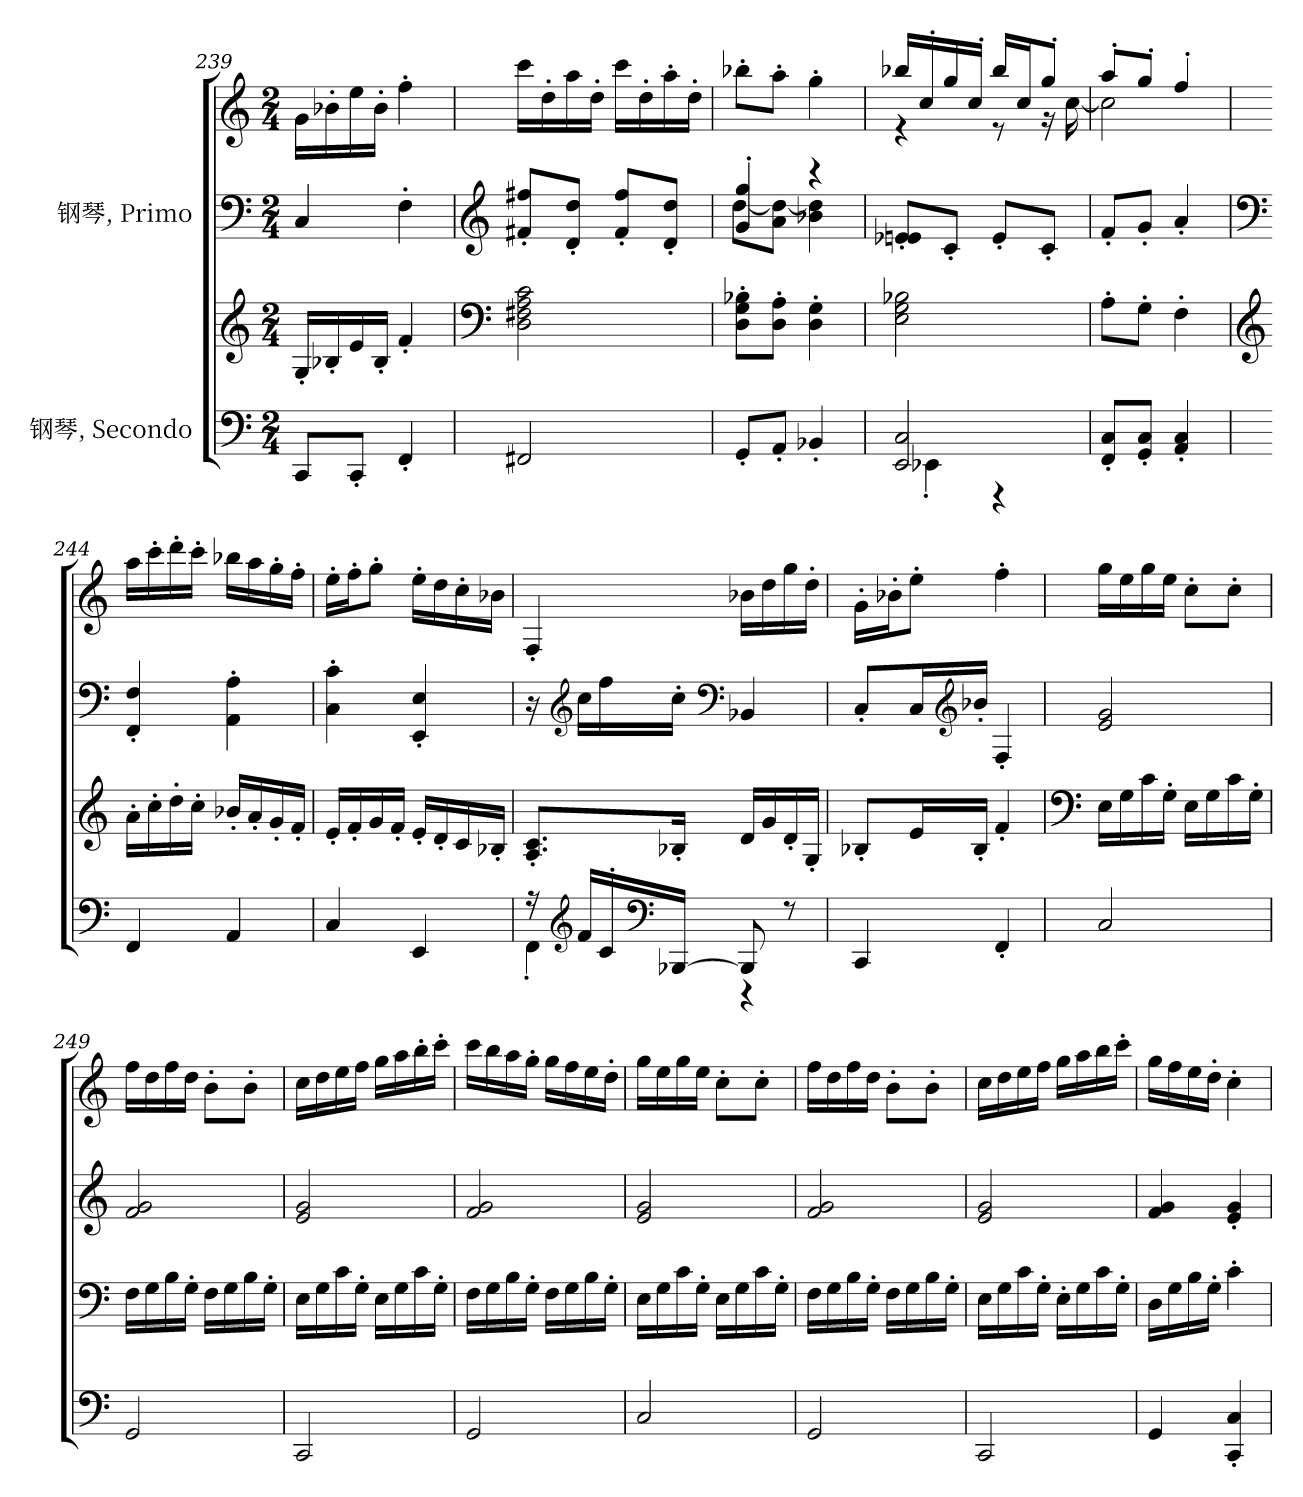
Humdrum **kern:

**kern	**kern	**kern	**kern
*part2	*part2	*part1	*part1
*staff4	*staff3	*staff2	*staff1
*I"钢琴, Secondo	*	*I"钢琴, Primo	*
*clefF4	*clefG2	*clefF4	*clefG2
*k[]	*k[]	*k[]	*k[]
*M2/4	*M2/4	*M2/4	*M2/4
=239	=239	=239	=239
8CC/L	16G'/LL	4C/	16g\LL
.	16B-X'/	.	16b-X'\
8CC'/J	16e/	.	16ee\
.	16B-'/JJ	.	16b-'\JJ
4FF'/	4f'/	4F'\	4ff'\
=240	=240	=240	=240
*	*clefF4	*clefG2	*
2FF#X/	2D\ 2F#X\ 2A\ 2c\	8f#X/' 8ff#X/'L	16ccc\LL
.	.	.	16dd'\
.	.	8d/' 8dd/'J	16aa\
.	.	.	16dd'\JJ
.	.	8f#/' 8ff#/'L	16ccc\LL
.	.	.	16dd'\
.	.	8d/' 8dd/'J	16aa'\
.	.	.	16dd'\JJ
=241	=241	=241	=241
*	*	*^	*
8GG'/L	8D\' 8G\' 8B-X\'L	4g/' 4gg/'	[8dd\L	8bb-X'\L
8AA'/J	8D\' 8A\'J	.	8a\ 8dd\_J	8aa'\J
4BB-X'/	4D\' 4G\'	4r	4b-X\ 4dd\]	4gg'\
*	*	*v	*v	*
!!LO:LB:g=z
=242	=242	=242	=242
*^	*	*	*^
2EE/ 2C/	4EE-X'\	2E\ 2G\ 2B-X\	8e-X/' 8en/'L	16bb-X/LL	4r
.	.	.	.	16cc'/	.
.	.	.	8c'/J	16gg/	.
.	.	.	.	16cc'/JJ	.
.	4r	.	8e'/L	16bb-/LL	8r
.	.	.	.	16cc/J	.
.	.	.	8c'/J	8gg'/J	16r
.	.	.	.	.	[16cc\
*v	*v	*	*	*	*
=243	=243	=243	=243	=243
8FF/' 8C/'L	8A'\L	8f'/L	8aa'/L	2cc\]
8GG/' 8C/'J	8G'\J	8g'/J	8gg'/J	.
4AA/' 4C/'	4F'\	4a'/	4ff'/	.
*	*	*	*v	*v
=244	=244	=244	=244
*	*clefG2	*clefF4	*
4FF/	16a'\LL	4FF/' 4F/'	16aa\LL
.	16cc'\	.	16ccc'\
.	16dd'\	.	16ddd'\
.	16cc'\JJ	.	16ccc'\JJ
4AA/	16b-X'/LL	4AA\' 4A\'	16bb-X\LL
.	16a'/	.	16aa\
.	16g'/	.	16gg'\
.	16f'/JJ	.	16ff'\JJ
=245	=245	=245	=245
4C/	16e'/LL	4C\' 4c\'	16ee'\LL
.	16f'/	.	16ff'\J
.	16g/	.	8gg'\J
.	16f'/JJ	.	.
4EE/	16e'/LL	4EE/' 4E/'	16ee'\LL
.	16d'/	.	16dd\
.	16c/	.	16cc'\
.	16B-X'/JJ	.	16b-X\JJ
!!LO:PB:g=z
=246	=246	=246	=246
*^	*	*	*
16r	4FF'\	8.A/' 8.c/'L	16r	4F'/
*clefG2	*	*	*clefG2	*
16f/LL	.	.	16cc\LL	.
16c'/	.	.	16ff\	.
*clefF4	*	*	*	*
[16BBB-X/JJ	.	16B-X'/Jk	16cc'\JJ	.
*	*	*	*clefF4	*
8BBB-/]	4r	16d/LL	4BB-X/	16b-X\LL
.	.	16g/	.	16dd\
8r	.	16d'/	.	16gg\
.	.	16G'/JJ	.	16dd'\JJ
*v	*v	*	*	*
=247	=247	=247	=247
4CC/	8B-X'/L	8C'/L	16g'\LL
.	.	.	16b-X'\J
.	16e/L	16C/L	8ee'\J
*	*	*clefG2	*
.	16B-'/JJ	16b-X'/JJ	.
4FF'/	4f'/	4F'/	4ff'\
=248	=248	=248	=248
*	*clefF4	*	*
2C/	16E\LL	2e/ 2g/	16gg\LL
.	16G\	.	16ee\
.	16c\	.	16gg\
.	16G'\JJ	.	16ee\JJ
.	16E\LL	.	8cc'\L
.	16G\	.	.
.	16c\	.	8cc'\J
.	16G'\JJ	.	.
=249	=249	=249	=249
2GG/	16F\LL	2f/ 2g/	16ff\LL
.	16G\	.	16dd\
.	16B\	.	16ff\
.	16G'\JJ	.	16dd\JJ
.	16F\LL	.	8b'\L
.	16G\	.	.
.	16B\	.	8b'\J
.	16G'\JJ	.	.
!!LO:LB:g=z
=250	=250	=250	=250
2CC/	16E\LL	2e/ 2g/	16cc\LL
.	16G\	.	16dd\
.	16c\	.	16ee\
.	16G'\JJ	.	16ff\JJ
.	16E\LL	.	16gg\LL
.	16G\	.	16aa\
.	16c\	.	16bb'\
.	16G'\JJ	.	16ccc'\JJ
=251	=251	=251	=251
2GG/	16F\LL	2f/ 2g/	16ccc\LL
.	16G\	.	16bb\
.	16B\	.	16aa\
.	16G'\JJ	.	16gg'\JJ
.	16F\LL	.	16gg\LL
.	16G\	.	16ff\
.	16B\	.	16ee\
.	16G'\JJ	.	16dd'\JJ
=252	=252	=252	=252
2C/	16E\LL	2e/ 2g/	16gg\LL
.	16G\	.	16ee\
.	16c\	.	16gg\
.	16G'\JJ	.	16ee\JJ
.	16E\LL	.	8cc'\L
.	16G\	.	.
.	16c\	.	8cc'\J
.	16G'\JJ	.	.
=253	=253	=253	=253
2GG/	16F\LL	2f/ 2g/	16ff\LL
.	16G\	.	16dd\
.	16B\	.	16ff\
.	16G'\JJ	.	16dd\JJ
.	16F\LL	.	8b'\L
.	16G\	.	.
.	16B\	.	8b'\J
.	16G'\JJ	.	.
!!LO:LB:g=z
=254	=254	=254	=254
2CC/	16E\LL	2e/ 2g/	16cc\LL
.	16G\	.	16dd\
.	16c\	.	16ee\
.	16G'\JJ	.	16ff\JJ
.	16E'\LL	.	16gg\LL
.	16G\	.	16aa\
.	16c\	.	16bb\
.	16G'\JJ	.	16ccc'\JJ
=255	=255	=255	=255
4GG/	16D\LL	4f/ 4g/	16gg\LL
.	16G\	.	16ff\
.	16B\	.	16ee\
.	16G'\JJ	.	16dd'\JJ
4CC/' 4C/'	4c'\	4e/' 4g/'	4cc'\
=	=	=	=
*-	*-	*-	*-
